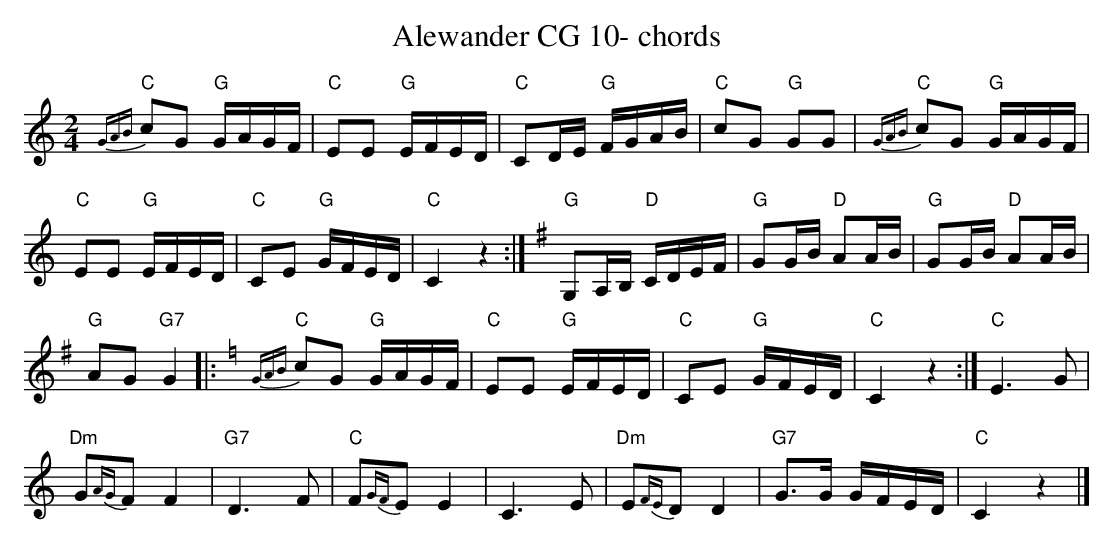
X:1
T:Alewander CG 10- chords
M:2/4
L:1/16
K:Cmaj%%MIDI gchordon
{GAB}"C"c2G2 "G"GAGF | "C"E2E2 "G"EFED | "C"C2DE "G"FGAB | "C"c2G2 "G"G2G2 | {GAB}"C"c2G2 "G"GAGF |
"C"E2E2 "G"EFED |"C"C2E2 "G"GFED | "C"C4z4 :| [K:Gmaj] "G"G,2A,B, "D"CDEF | "G"G2GB "D"A2AB | "G"G2GB "D"A2AB |
"G"A2G2 "G7"G4 |: [K:Cmaj] {GAB}"C"c2G2 "G"GAGF | "C"E2E2 "G"EFED | "C"C2E2 "G"GFED | "C"C4z4 :| [L:1/8] "C"E3G |
"Dm"G{AG}F F2 | "G7"D3F | "C"F{GF}E E2 | C3E | "Dm"E{FE}D D2 | "G7"G>G G/2F/2E/2D/2 | "C"C2z2 |]
